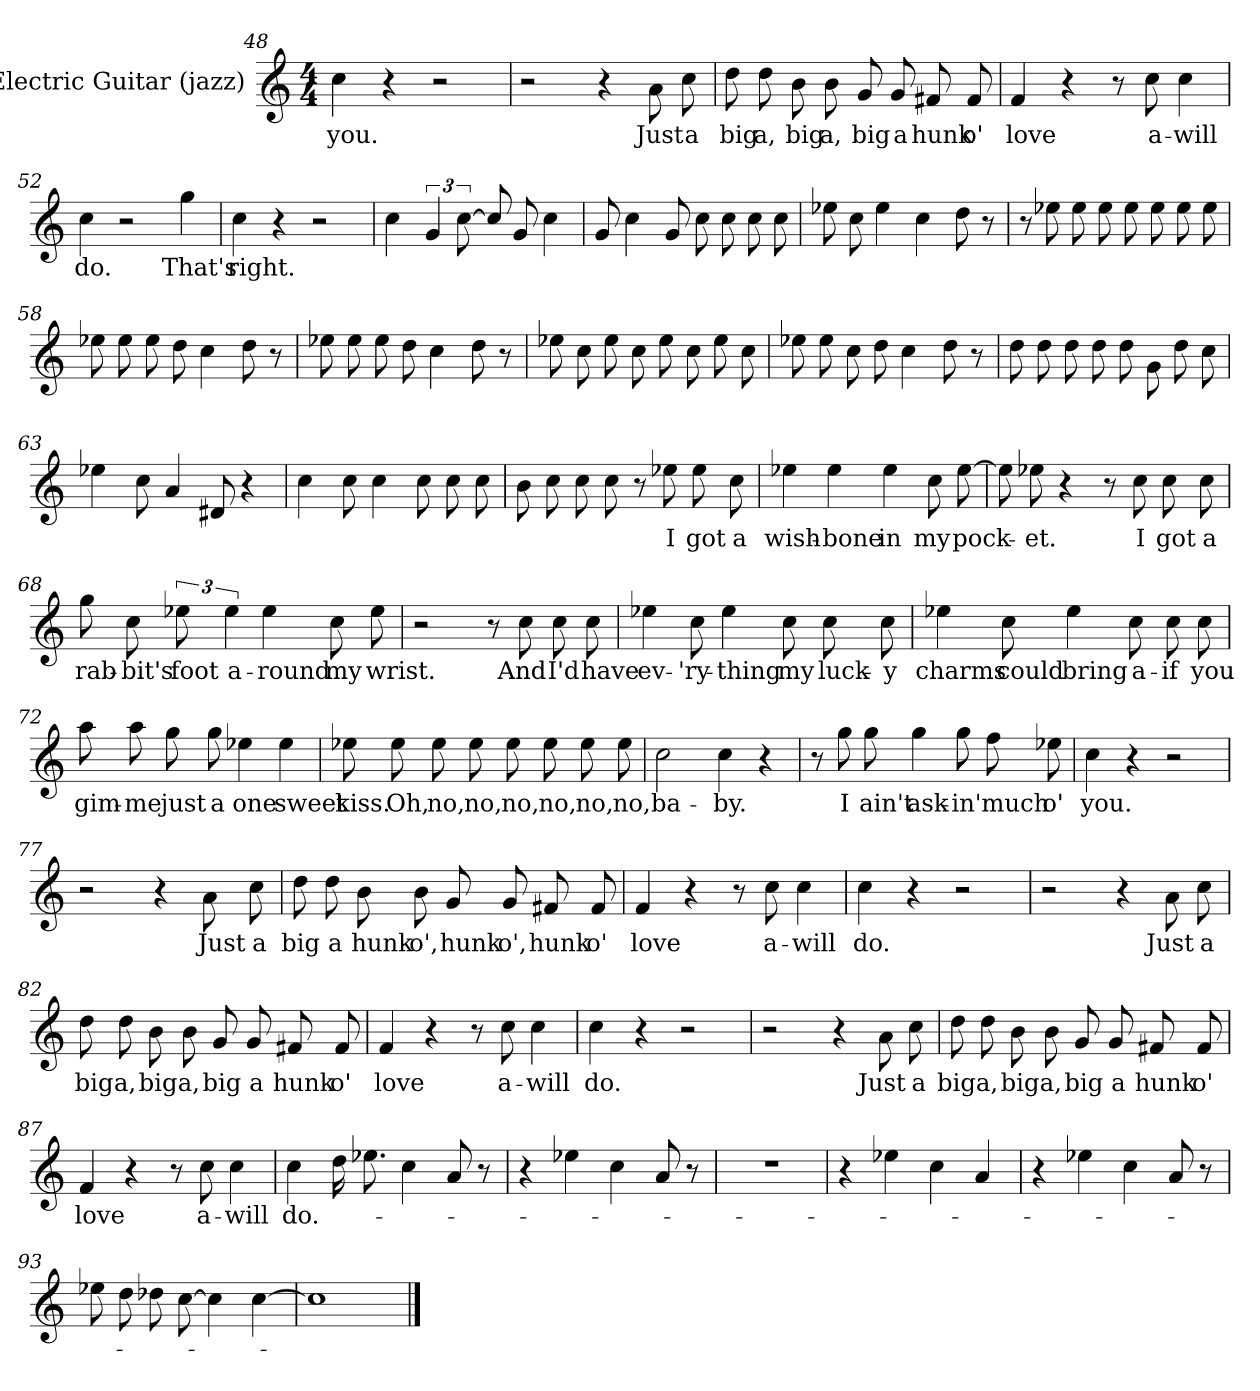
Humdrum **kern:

**kern	**text
*part1	*part1
*staff1	*staff1
*I"Electric Guitar (jazz)	*
*I'Gtr	*
*clefG2	*
*k[]	*
*M4/4	*
=48	=48
4cc\	you.
4r	.
2r	.
=49	=49
2r	.
4r	.
8a\L	Just
8cc\	a
!!LO:LB:g=z
=50	=50
8dd\L	big
8dd\	a,
8b\L	big
8b\	a,
8g/L	big
8g/	a
8f#X/L	hunk
8f#/	o'
=51	=51
4f/	love
4r	.
8r	.
8cc\	a--
4cc\	will
=52	=52
4cc\	do.
2r	.
4gg\	That's
=53	=53
4cc\	right.
4r	.
2r	.
=54	=54
4cc\	.
6g/	.
[>12cc\	.
8cc/L]	.
8g/	.
4cc\	.
!!LO:LB:g=z
=55	=55
8g/	.
4cc\	.
8g/	.
8cc\L	.
8cc\	.
8cc\L	.
8cc\	.
=56	=56
8ee-X\L	.
8cc\	.
4ee-\	.
4cc\	.
8dd\	.
8r	.
=57	=57
8r	.
8ee-X\	.
8ee-\L	.
8ee-\	.
8ee-\L	.
8ee-\	.
8ee-\L	.
8ee-\	.
=58	=58
8ee-X\L	.
8ee-\	.
8ee-\L	.
8dd\	.
4cc\	.
8dd\	.
8r	.
!!LO:LB:g=z
=59	=59
8ee-X\L	.
8ee-\	.
8ee-\L	.
8dd\	.
4cc\	.
8dd\	.
8r	.
=60	=60
8ee-X\L	.
8cc\	.
8ee-\L	.
8cc\	.
8ee-\L	.
8cc\	.
8ee-\L	.
8cc\	.
=61	=61
8ee-X\L	.
8ee-\	.
8cc\L	.
8dd\	.
4cc\	.
8dd\	.
8r	.
=62	=62
8dd\L	.
8dd\	.
8dd\L	.
8dd\	.
8dd\L	.
8g\	.
8dd\L	.
8cc\	.
!!LO:LB:g=z
=63	=63
4ee-X\	.
8cc\	.
4a/	.
8d#X/	.
4r	.
=64	=64
4cc\	.
8cc\	.
4cc\	.
8cc\	.
8cc\L	.
8cc\	.
=65	=65
8b\L	.
8cc\	.
8cc\L	.
8cc\	.
8r	.
8ee-X\	I
8ee-\L	got
8cc\	a
=66	=66
4ee-X\	wish-
4ee-\	bone
4ee-\	in
8cc\L	my
[>8ee-\	pock-
=67	=67
8ee-\L]	.
8ee-X\	et.
4r	.
8r	.
8cc\	I
8cc\L	got
8cc\	a
!!LO:LB:g=z
=68	=68
8gg\L	rab-
8cc\	bit's
12ee-X\	foot
6ee-\	a-
4ee-\	round
8cc\L	my
8ee-\	wrist.
=69	=69
2r	.
8r	.
8cc\	And
8cc\L	I'd
8cc\	have
=70	=70
4ee-X\	ev-
8cc\	'ry-
4ee-\	thing
8cc\	my
8cc\L	luck-
8cc\	y
=71	=71
4ee-X\	charms
8cc\	could
4ee-\	bring
8cc\	a--
8cc\L	if
8cc\	you
!!LO:PB:g=z
=72	=72
8aa\L	gim-
8aa\	me
8gg\L	just
8gg\	a
4ee-X\	one
4ee-\	sweet
=73	=73
8ee-X\L	kiss.
8ee-\	Oh,
8ee-\L	no,
8ee-\	no,
8ee-\L	no,
8ee-\	no,
8ee-\L	no,
8ee-\	no,
=74	=74
2cc\	ba-
4cc\	by.
4r	.
=75	=75
8r	.
8gg\	I
8gg\	ain't
4gg\	ask-
8gg\	in'
8ff\L	much
8ee-X\	o'
!!LO:LB:g=z
=76	=76
4cc\	you.
4r	.
2r	.
=77	=77
2r	.
4r	.
8a\L	Just
8cc\	a
=78	=78
8dd\L	big
8dd\	a
8b\L	hunk
8b\	o',
8g/L	hunk
8g/	o',
8f#X/L	hunk
8f#/	o'
=79	=79
4f/	love
4r	.
8r	.
8cc\	a--
4cc\	will
=80	=80
4cc\	do.
4r	.
2r	.
!!LO:LB:g=z
=81	=81
2r	.
4r	.
8a\L	Just
8cc\	a
=82	=82
8dd\L	big
8dd\	a,
8b\L	big
8b\	a,
8g/L	big
8g/	a
8f#X/L	hunk
8f#/	o'
=83	=83
4f/	love
4r	.
8r	.
8cc\	a--
4cc\	will
=84	=84
4cc\	do.
4r	.
2r	.
=85	=85
2r	.
4r	.
8a\L	Just
8cc\	a
!!LO:LB:g=z
=86	=86
8dd\L	big
8dd\	a,
8b\L	big
8b\	a,
8g/L	big
8g/	a
8f#X/L	hunk
8f#/	o'
=87	=87
4f/	love
4r	.
8r	.
8cc\	a--
4cc\	will
=88	=88
4cc\	do.-
16dd\LL	.
8.ee-X\	.
4cc\	.
8a/	.
8r	.
=89	=89
4r	.
4ee-X\	.
4cc\	.
8a/	.
8r	.
=90	=90
1r	.
!!LO:LB:g=z
=91	=91
4r	.
4ee-X\	.
4cc\	.
4a/	.
=92	=92
4r	.
4ee-X\	.
4cc\	.
8a/	.
8r	.
=93	=93
8ee-X\L	.
8dd\	.
8dd-X\L	.
[>8cc\	.
4cc\]	.
[>4cc\	.
=94	=94
1cc]	.
==	==
*-	*-
